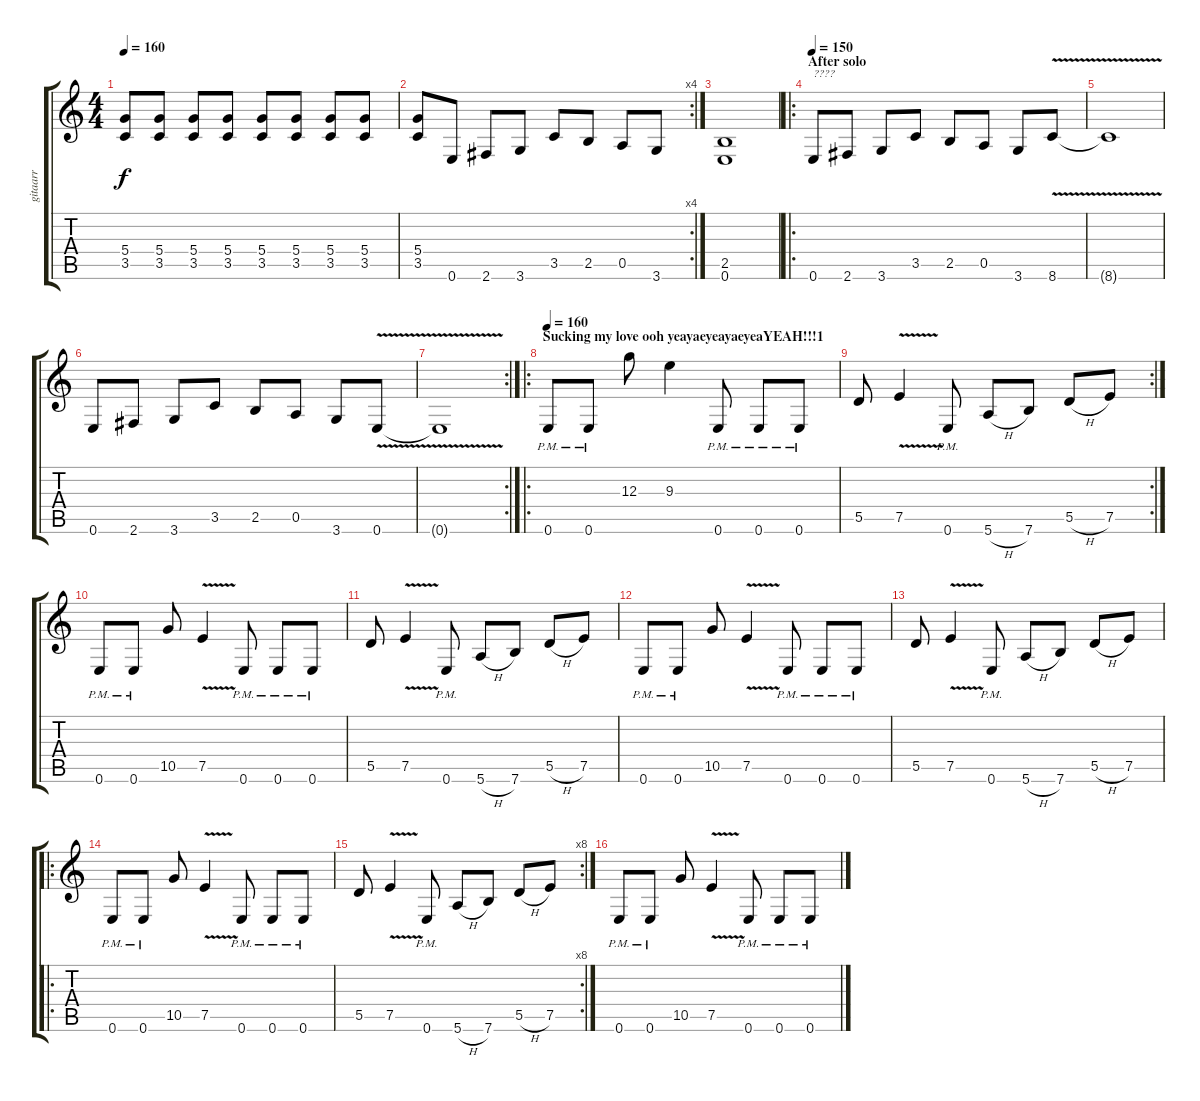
\track ("gitaarr" "gitaarr") {instrument distortionguitar}
\staff {score tabs}
\tuning (E4 B3 G3 D3 A2 E2) {hide}
\ts (4 4)
\tempo 160
\clef g2
\ks c
(5.4 3.5).8{dy f} (5.4 3.5).8 (5.4 3.5).8 (5.4 3.5).8 (5.4 3.5).8 (5.4 3.5).8 (5.4 3.5).8 (5.4 3.5).8 |
\rc 4
(5.4 3.5).8 0.6.8 2.6.8 3.6.8 3.5.8 2.5.8 0.5.8 3.6.8 |
(2.5 0.6).1 |
\ro
\section ("" "After solo")
\tempo 150
0.6.8{txt "????" instrument electricguitarmuted} 2.6.8 3.6.8 3.5.8 2.5.8 0.5.8 3.6.8 8.6{v}.8 |
8.6{t}.1 |
0.6.8 2.6.8 3.6.8 3.5.8 2.5.8 0.5.8 3.6.8 0.6{v}.8 |
\rc 2
0.6{t}.1 |
\ro
\section ("" "Sucking my love ooh yeayaeyeayaeyeaYEAH!!!1")
\tempo 160
0.6{pm}.8 0.6{pm}.8 12.3.8 9.3.4 0.6{pm}.8 0.6{pm}.8 0.6{pm}.8 |
\rc 2
5.5.8 7.5{v}.4 0.6{pm}.8 5.6{h}.8 7.6.8 5.5{h}.8 7.5.8 |
0.6{pm}.8 0.6{pm}.8 10.5.8 7.5{v}.4 0.6{pm}.8 0.6{pm}.8 0.6{pm}.8 |
5.5.8 7.5{v}.4 0.6{pm}.8 5.6{h}.8 7.6.8 5.5{h}.8 7.5.8 |
0.6{pm}.8 0.6{pm}.8 10.5.8 7.5{v}.4 0.6{pm}.8 0.6{pm}.8 0.6{pm}.8 |
5.5.8 7.5{v}.4 0.6{pm}.8 5.6{h}.8 7.6.8 5.5{h}.8 7.5.8 |
\ro
0.6{pm}.8 0.6{pm}.8 10.5.8 7.5{v}.4 0.6{pm}.8 0.6{pm}.8 0.6{pm}.8 |
\rc 8
5.5.8 7.5{v}.4 0.6{pm}.8 5.6{h}.8 7.6.8 5.5{h}.8 7.5.8 |
0.6{pm}.8 0.6{pm}.8 10.5.8 7.5{v}.4 0.6{pm}.8 0.6{pm}.8 0.6{pm}.8
